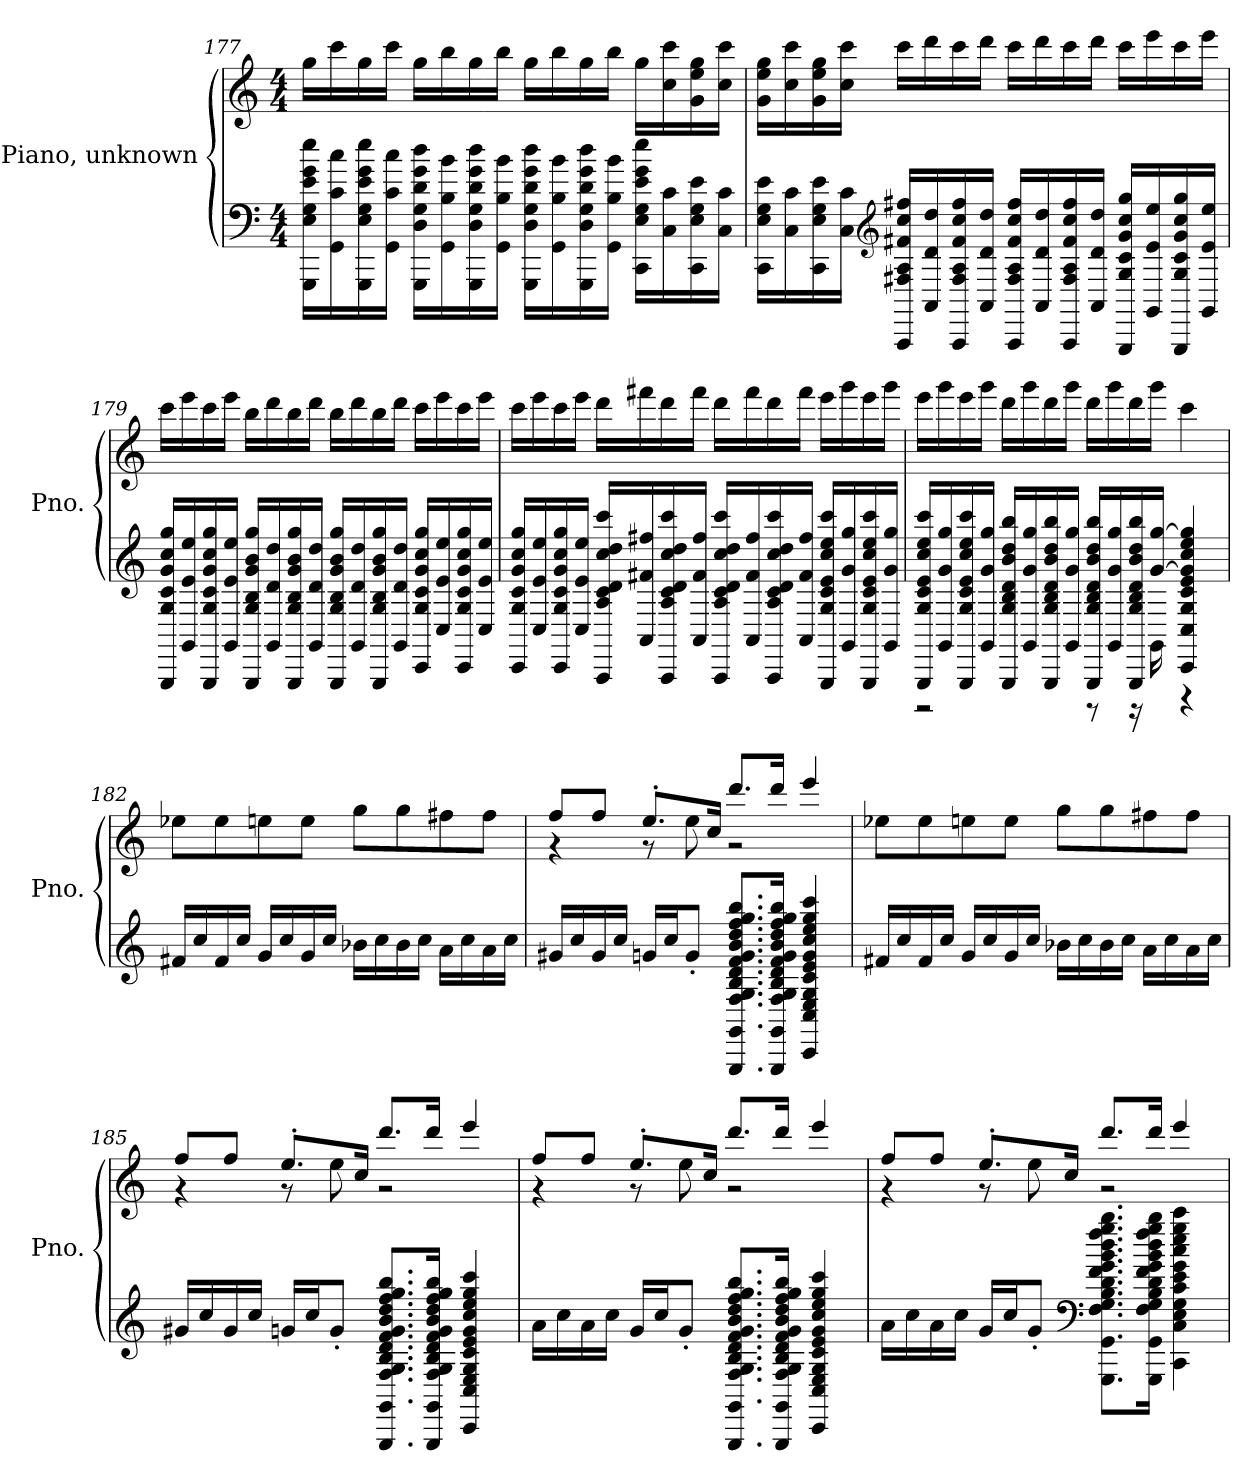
**kern	**kern
*part1	*part1
*staff2	*staff1
*I"Piano, unknown	*
*I'Pno.	*
!!LO:LB:g=z
*clefF4	*clefG2
*k[]	*k[]
*M4/4	*M4/4
=177	=177
16GGG\ 16E\ 16G\ 16e\ 16g\ 16ee\LL	16gg\LL
16GG\ 16c\ 16cc\	16ccc\
16GGG\ 16E\ 16G\ 16e\ 16g\ 16ee\	16gg\
16GG\ 16c\ 16cc\JJ	16ccc\JJ
16GGG\ 16D\ 16G\ 16d\ 16g\ 16dd\LL	16gg\LL
16GG\ 16B\ 16b\	16bb\
16GGG\ 16D\ 16G\ 16d\ 16g\ 16dd\	16gg\
16GG\ 16B\ 16b\JJ	16bb\JJ
16GGG\ 16D\ 16G\ 16d\ 16g\ 16dd\LL	16gg\LL
16GG\ 16B\ 16b\	16bb\
16GGG\ 16D\ 16G\ 16d\ 16g\ 16dd\	16gg\
16GG\ 16B\ 16b\JJ	16bb\JJ
16CC\ 16E\ 16G\ 16e\ 16g\ 16ee\LL	16gg\LL
16C\ 16c\	16cc\ 16ccc\
16CC\ 16E\ 16G\ 16e\	16g\ 16ee\ 16gg\
16C\ 16c\JJ	16cc\ 16ccc\JJ
=178	=178
16CC\ 16E\ 16G\ 16e\LL	16g\ 16ee\ 16gg\LL
16C\ 16c\	16cc\ 16ccc\
16CC\ 16E\ 16G\ 16e\	16g\ 16ee\ 16gg\
16C\ 16c\JJ	16cc\ 16ccc\JJ
*clefG2	*
16AAA/ 16F#X/ 16A/ 16f#X/ 16cc/ 16ff#X/LL	16ccc\LL
16AA/ 16d/ 16dd/	16ddd\
16AAA/ 16F#/ 16A/ 16f#/ 16cc/ 16ff#/	16ccc\
16AA/ 16d/ 16dd/JJ	16ddd\JJ
16AAA/ 16F#/ 16A/ 16f#/ 16cc/ 16ff#/LL	16ccc\LL
16AA/ 16d/ 16dd/	16ddd\
16AAA/ 16F#/ 16A/ 16f#/ 16cc/ 16ff#/	16ccc\
16AA/ 16d/ 16dd/JJ	16ddd\JJ
16GGG/ 16G/ 16c/ 16g/ 16cc/ 16gg/LL	16ccc\LL
16GG/ 16e/ 16ee/	16eee\
16GGG/ 16G/ 16c/ 16g/ 16cc/ 16gg/	16ccc\
16GG/ 16e/ 16ee/JJ	16eee\JJ
!!LO:LB:g=z
=179	=179
16GGG/ 16G/ 16c/ 16g/ 16cc/ 16gg/LL	16ccc\LL
16GG/ 16e/ 16ee/	16eee\
16GGG/ 16G/ 16c/ 16g/ 16cc/ 16gg/	16ccc\
16GG/ 16e/ 16ee/JJ	16eee\JJ
16GGG/ 16G/ 16B/ 16g/ 16b/ 16gg/LL	16bb\LL
16GG/ 16d/ 16dd/	16ddd\
16GGG/ 16G/ 16B/ 16g/ 16b/ 16gg/	16bb\
16GG/ 16d/ 16dd/JJ	16ddd\JJ
16GGG/ 16G/ 16B/ 16g/ 16b/ 16gg/LL	16bb\LL
16GG/ 16d/ 16dd/	16ddd\
16GGG/ 16G/ 16B/ 16g/ 16b/ 16gg/	16bb\
16GG/ 16d/ 16dd/JJ	16ddd\JJ
16CC/ 16G/ 16c/ 16g/ 16cc/ 16gg/LL	16ccc\LL
16C/ 16e/ 16ee/	16eee\
16CC/ 16G/ 16c/ 16g/ 16cc/ 16gg/	16ccc\
16C/ 16e/ 16ee/JJ	16eee\JJ
!!LO:PB:g=z
=180	=180
16CC/ 16G/ 16c/ 16g/ 16cc/ 16gg/LL	16ccc\LL
16C/ 16e/ 16ee/	16eee\
16CC/ 16G/ 16c/ 16g/ 16cc/ 16gg/	16ccc\
16C/ 16e/ 16ee/JJ	16eee\JJ
16AAA/ 16A/ 16c/ 16d/ 16cc/ 16dd/ 16ccc/LL	16ddd\LL
16AA/ 16f#X/ 16ff#X/	16fff#X\
16AAA/ 16A/ 16c/ 16d/ 16cc/ 16dd/ 16ccc/	16ddd\
16AA/ 16f#/ 16ff#/JJ	16fff#\JJ
16AAA/ 16A/ 16c/ 16d/ 16cc/ 16dd/ 16ccc/LL	16ddd\LL
16AA/ 16f#/ 16ff#/	16fff#\
16AAA/ 16A/ 16c/ 16d/ 16cc/ 16dd/ 16ccc/	16ddd\
16AA/ 16f#/ 16ff#/JJ	16fff#\JJ
16GGG/ 16G/ 16c/ 16e/ 16cc/ 16ee/ 16ccc/LL	16eee\LL
16GG/ 16g/ 16gg/	16ggg\
16GGG/ 16G/ 16c/ 16e/ 16cc/ 16ee/ 16ccc/	16eee\
16GG/ 16g/ 16gg/JJ	16ggg\JJ
=181	=181
*^	*
16GGG/ 16G/ 16c/ 16e/ 16cc/ 16ee/ 16ccc/LL	2r	16eee\LL
16GG/ 16g/ 16gg/	.	16ggg\
16GGG/ 16G/ 16c/ 16e/ 16cc/ 16ee/ 16ccc/	.	16eee\
16GG/ 16g/ 16gg/JJ	.	16ggg\JJ
16GGG/ 16G/ 16B/ 16d/ 16b/ 16dd/ 16bb/LL	.	16ddd\LL
16GG/ 16g/ 16gg/	.	16ggg\
16GGG/ 16G/ 16B/ 16d/ 16b/ 16dd/ 16bb/	.	16ddd\
16GG/ 16g/ 16gg/JJ	.	16ggg\JJ
16GGG/ 16G/ 16B/ 16d/ 16b/ 16dd/ 16bb/LL	8r	16ddd\LL
16GG/ 16g/ 16gg/	.	16ggg\
16GGG/ 16G/ 16B/ 16d/ 16b/ 16dd/ 16bb/	16r	16ddd\
[16g/ [16gg/JJ	16GG\	16ggg\JJ
4CC/ 4C/ 4G/ 4c/ 4e/ 4g/] 4cc/ 4ee/ 4gg/]	4r	4ccc\
*v	*v	*
!!LO:LB:g=z
=182	=182
16f#X/LL	8ee-X\L
16cc/	.
16f#/	8ee-\
16cc/JJ	.
16g/LL	8een\
16cc/	.
16g/	8ee\J
16cc/JJ	.
16b-X\LL	8gg\L
16cc\	.
16b-\	8gg\
16cc\JJ	.
16a\LL	8ff#X\
16cc\	.
16a\	8ff#\J
16cc\JJ	.
=183	=183
*	*^
16g#X/LL	8ff/L	4r
16cc/	.	.
16g#/	8ff/J	.
16cc/JJ	.	.
16gn/LL	8.ee'/L	8r
16cc/J	.	.
8g'/J	.	8ee\
.	16cc/Jk	.
8.GGG/ 8.GG/ 8.F/ 8.G/ 8.B/ 8.d/ 8.f/ 8.g/ 8.b/ 8.dd/ 8.ff/ 8.gg/ 8.bb/L	8.ddd/L	2r
16GGG/ 16GG/ 16F/ 16G/ 16B/ 16d/ 16f/ 16g/ 16b/ 16dd/ 16ff/ 16gg/ 16bb/Jk	16ddd/Jk	.
4CC/ 4C/ 4E/ 4G/ 4c/ 4e/ 4g/ 4cc/ 4ee/ 4gg/ 4ccc/	4eee/	.
*	*v	*v
!!LO:LB:g=z
=184	=184
16f#X/LL	8ee-X\L
16cc/	.
16f#/	8ee-\
16cc/JJ	.
16g/LL	8een\
16cc/	.
16g/	8ee\J
16cc/JJ	.
16b-X\LL	8gg\L
16cc\	.
16b-\	8gg\
16cc\JJ	.
16a\LL	8ff#X\
16cc\	.
16a\	8ff#\J
16cc\JJ	.
=185	=185
*	*^
16g#X/LL	8ff/L	4r
16cc/	.	.
16g#/	8ff/J	.
16cc/JJ	.	.
16gn/LL	8.ee'/L	8r
16cc/J	.	.
8g'/J	.	8ee\
.	16cc/Jk	.
8.GGG/ 8.GG/ 8.F/ 8.G/ 8.B/ 8.d/ 8.f/ 8.g/ 8.b/ 8.dd/ 8.ff/ 8.gg/ 8.bb/L	8.ddd/L	2r
16GGG/ 16GG/ 16F/ 16G/ 16B/ 16d/ 16f/ 16g/ 16b/ 16dd/ 16ff/ 16gg/ 16bb/Jk	16ddd/Jk	.
4CC/ 4C/ 4E/ 4G/ 4c/ 4e/ 4g/ 4cc/ 4ee/ 4gg/ 4ccc/	4eee/	.
=186	=186	=186
16a\LL	8ff/L	4r
16cc\	.	.
16a\	8ff/J	.
16cc\JJ	.	.
16g/LL	8.ee'/L	8r
16cc/J	.	.
8g'/J	.	8ee\
.	16cc/Jk	.
8.GGG/ 8.GG/ 8.F/ 8.G/ 8.B/ 8.d/ 8.f/ 8.g/ 8.b/ 8.dd/ 8.ff/ 8.gg/ 8.bb/L	8.ddd/L	2r
16GGG/ 16GG/ 16F/ 16G/ 16B/ 16d/ 16f/ 16g/ 16b/ 16dd/ 16ff/ 16gg/ 16bb/Jk	16ddd/Jk	.
4CC/ 4C/ 4E/ 4G/ 4c/ 4e/ 4g/ 4cc/ 4ee/ 4gg/ 4ccc/	4eee/	.
!!LO:LB:g=z	!!
=187	=187	=187
16a\LL	8ff/L	4r
16cc\	.	.
16a\	8ff/J	.
16cc\JJ	.	.
16g/LL	8.ee'/L	8r
16cc/J	.	.
8g'/J	.	8ee\
.	16cc/Jk	.
*clefF4	*	*
8.GGG\ 8.GG\ 8.F\ 8.G\ 8.B\ 8.d\ 8.f\ 8.g\ 8.b\ 8.dd\ 8.ff\ 8.gg\ 8.bb\L	8.ddd/L	2r
16GGG\ 16GG\ 16F\ 16G\ 16B\ 16d\ 16f\ 16g\ 16b\ 16dd\ 16ff\ 16gg\ 16bb\Jk	16ddd/Jk	.
4CC\ 4C\ 4E\ 4G\ 4c\ 4e\ 4g\ 4cc\ 4ee\ 4gg\ 4ccc\	4eee/	.
*	*v	*v
=	=
*-	*-
